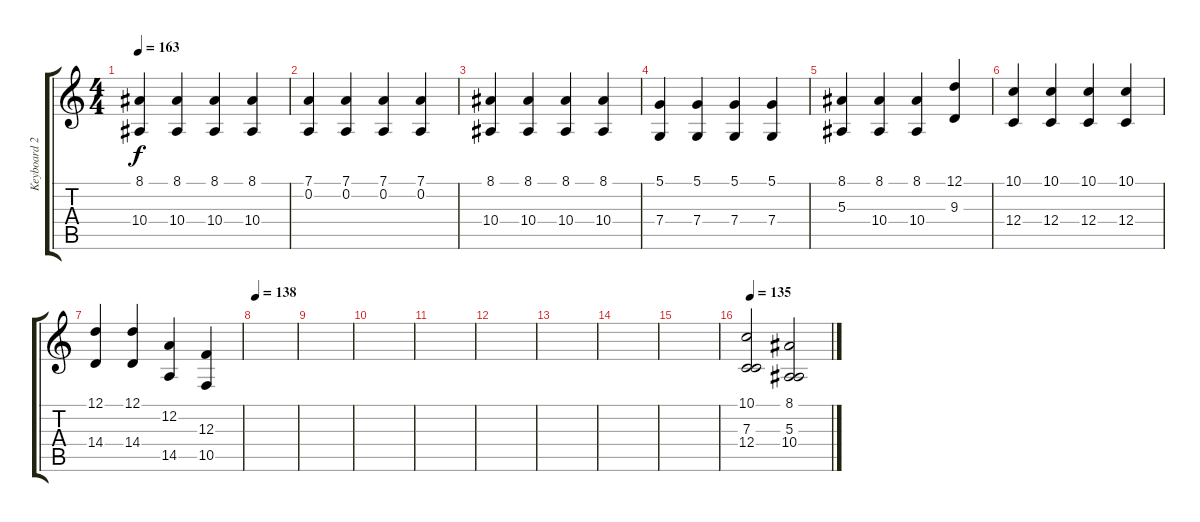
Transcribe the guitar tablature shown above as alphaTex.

\track ("Keyboard 2" "Keyboard 2") {instrument brightacousticpiano}
\staff {score tabs}
\tuning (D4 A3 F3 C3 G2 D2) {hide}
\ts (4 4)
\tempo 163
\clef g2
\ks c
(8.1 10.4).4{dy f} (8.1 10.4).4 (8.1 10.4).4 (8.1 10.4).4 |
(7.1 0.2).4 (7.1 0.2).4 (7.1 0.2).4 (7.1 0.2).4 |
(8.1 10.4).4 (8.1 10.4).4 (8.1 10.4).4 (8.1 10.4).4 |
(5.1 7.4).4 (5.1 7.4).4 (5.1 7.4).4 (5.1 7.4).4 |
(8.1 5.3).4 (8.1 10.4).4 (8.1 10.4).4 (12.1 9.3).4 |
(10.1 12.4).4 (10.1 12.4).4 (10.1 12.4).4 (10.1 12.4).4 |
(12.1 14.4).4 (12.1 14.4).4 (12.2 14.5).4 (12.3 10.5).4 |
\tempo 138
|
|
|
|
|
|
|
|
\tempo 135
(10.1 7.3 12.4).2{volume 9 instrument choiraahs} (8.1 5.3 10.4).2
